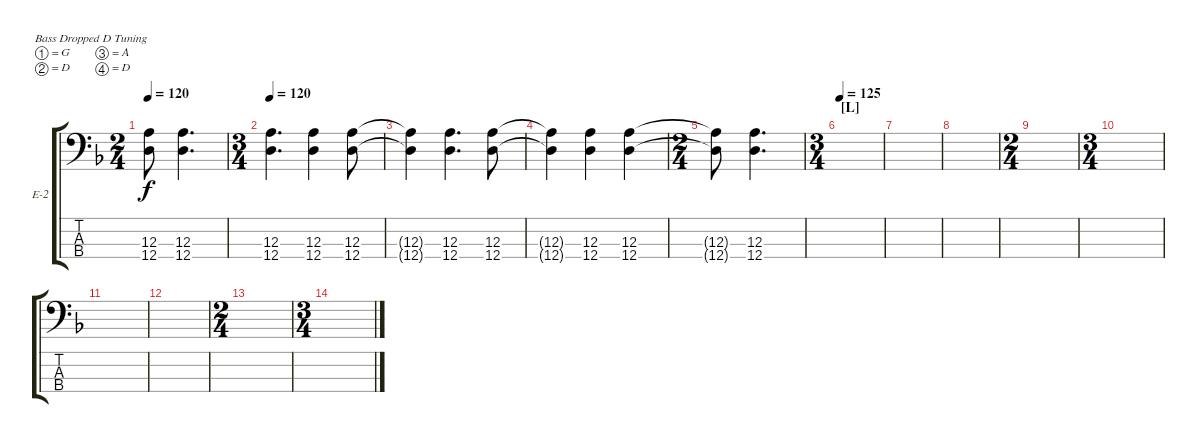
\defaultSystemsLayout 4
\bracketExtendMode groupsimilarinstruments
\firstSystemTrackNameOrientation horizontal
\otherSystemsTrackNameOrientation horizontal
\track ("Effect 2" "E-2") {instrument electricbassfinger}
\staff {score tabs}
\tuning (G2 D2 A1 D1)
\ts (2 4)
\tempo 120
\clef f4
\ks f
(12.3{t} 12.4{t}).8{dy f} (12.3 12.4).4{d} |
\ts (3 4)
\tempo 120
(12.3 12.4).4{d} (12.3 12.4).4 (12.3 12.4).8 |
(12.3{t} 12.4{t}).4 (12.3 12.4).4{d} (12.3 12.4).8 |
(12.3{t} 12.4{t}).4 (12.3 12.4).4 (12.3 12.4).4 |
\ts (2 4)
(12.3{t} 12.4{t}).8 (12.3 12.4).4{d} |
\ts (3 4)
\section ("L" "")
\tempo 125
|
|
|
\ts (2 4)
|
\ts (3 4)
|
|
|
\ts (2 4)
|
\ts (3 4)
